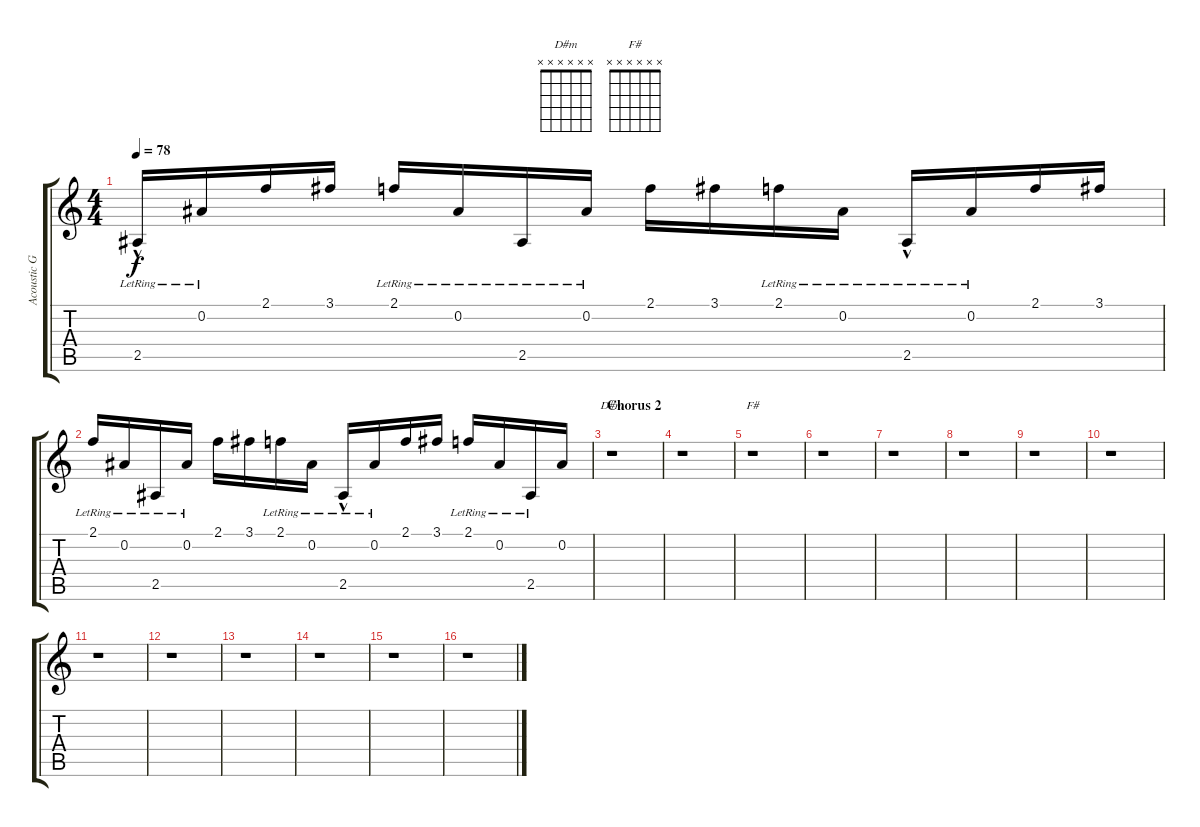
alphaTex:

\track ("Acoustic Guitar - Timo Tolkki" "Acoustic G") {instrument acousticguitarsteel}
\staff {score tabs}
\tuning (Eb4 Bb3 Gb3 Db3 Ab2 Eb2) {hide}
\chord ("D#m" x x x x x x)
\chord ("F#" x x x x x x)
\ts (4 4)
\tempo 78
\clef g2
\ks c
2.5{hac lr}.16{dy f} 0.2{lr}.16 2.1.16 3.1.16 2.1{lr}.16 0.2{lr}.16 2.5{lr}.16 0.2{lr}.16 2.1.16 3.1.16 2.1{lr}.16 0.2{lr}.16 2.5{hac lr}.16 0.2{lr}.16 2.1.16 3.1.16 |
2.1{lr}.16 0.2{lr}.16 2.5{lr}.16 0.2{lr}.16 2.1.16 3.1.16 2.1{lr}.16 0.2{lr}.16 2.5{hac lr}.16 0.2{lr}.16 2.1.16 3.1.16 2.1{lr}.16 0.2{lr}.16 2.5{lr}.16 0.2.16 |
\section ("" "Chorus 2")
r.1{ch "D#m"} |
r.1 |
r.1{ch "F#"} |
r.1 |
r.1 |
r.1 |
r.1 |
r.1 |
r.1 |
r.1 |
r.1 |
r.1 |
r.1 |
r.1
